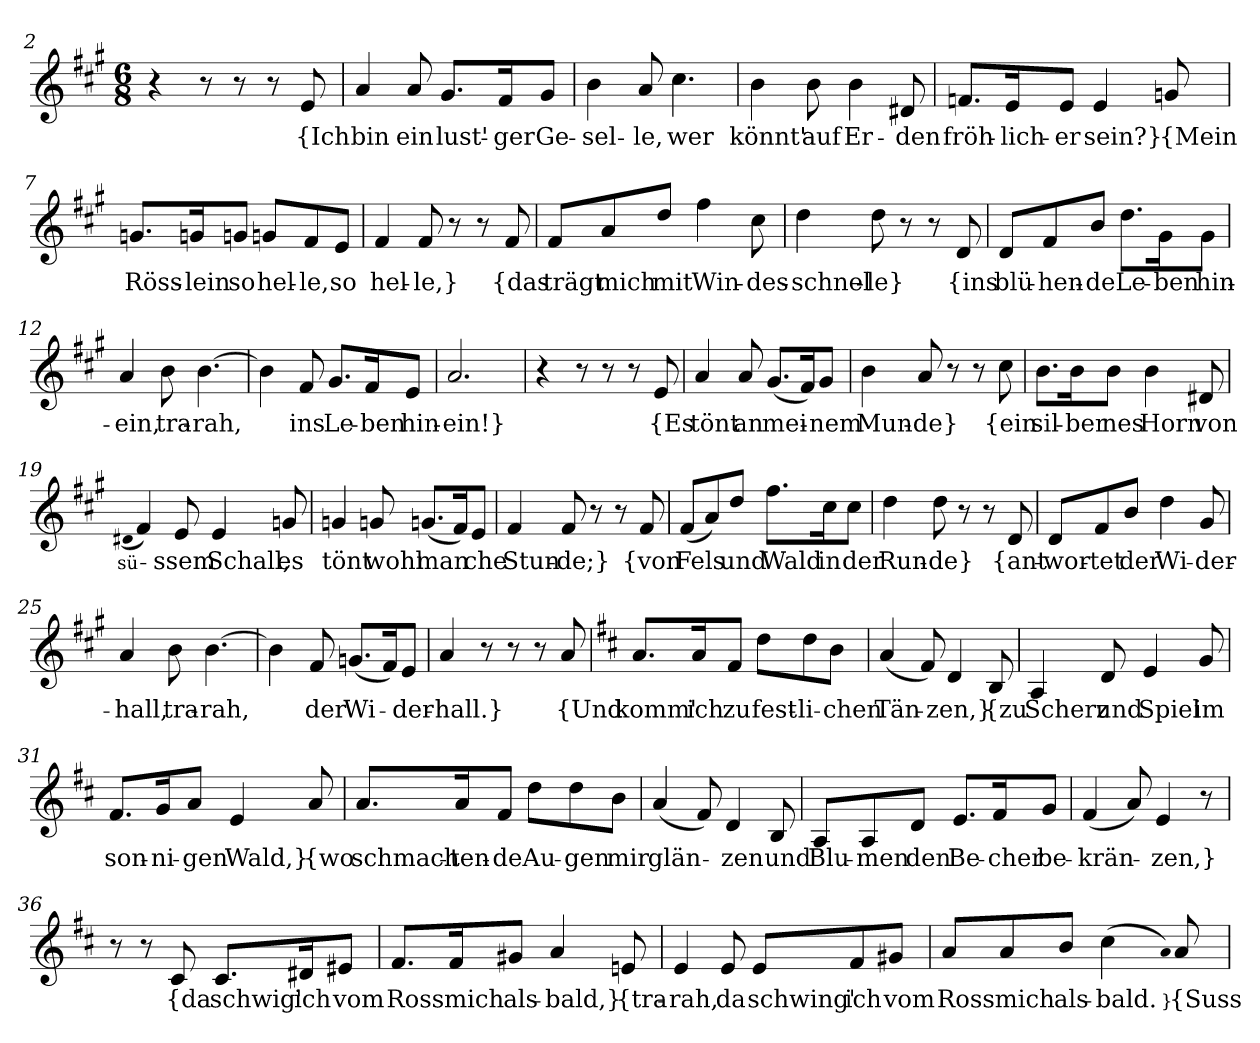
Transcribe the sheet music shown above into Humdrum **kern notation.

**kern	**text
*part1	*part1
*staff1	*staff1
*clefG2	*
*k[f#c#g#]	*
*M6/8	*
=2	=2
4r	.
8r	.
8r	.
8r	.
8e	{Ich
=3	=3
4a	bin
8a	ein
8.g#/L	lust'-
16f#/K	-ger
8g#/J	Ge-
=4	=4
4b	-sel-
8a	-le,
4.cc#	wer
=5	=5
4b	könnt'
8b	auf
4b	Er-
8d#X	-den
=6	=6
8.fn/L	fröh-
16e/K	-lich-
8e/J	-er
4e	sein?}
8gn	{Mein
=7	=7
8.gn/L	Röss-
16gn/K	-lein
8gn/J	so
8gn/L	hel-
8f#/	-le,
8e/J	so
=8	=8
4f#	hel-
8f#	-le,}
8r	.
8r	.
8f#	{das
=9	=9
8f#/L	trägt
8a/	mich
8dd/J	mit
4ff#	Win-
8cc#	-des-
=10	=10
4dd	-schnel-
8dd	-le}
8r	.
8r	.
8d	{ins
=11	=11
8d/L	blü-
8f#/	-hen-
8b/J	-de
8.dd\L	Le-
16g#\K	-ben
8g#\J	hin-
=12	=12
4a	-ein,
8b	tra-
[4.b	-rah,
=13	=13
4b]	.
8f#	ins
8.g#/L	Le-
16f#/K	-ben
8e/J	hin-
=14	=14
2.a	-ein!}
=15	=15
4r	.
8r	.
8r	.
8r	.
8e	{Es
=16	=16
4a	tönt
8a	an
(8.g#/L	mei-
16f#/K)	.
8g#/J	-nem
=17	=17
4b	Mun-
8a	-de}
8r	.
8r	.
8cc#	{ein
=18	=18
8.b\L	sil-
16b\K	-ber
8b\J	nes
4b	Horn
8d#X	von
=19	=19
(qd#X	sü-
4f#)	.
8e	-ssem
4e	Schall,
8gn	es
=20	=20
4gn	tönt
8gn	wohl
(8.gn/L	man
16f#/K)	.
8e/J	-che
=21	=21
4f#	Stun-
8f#	-de;}
8r	.
8r	.
8f#	{von
=22	=22
(8f#/L	Fels
8a/)	.
8dd/J	und
8.ff#\L	Wald
16cc#\K	in
8cc#\J	der
=23	=23
4dd	Run-
8dd	-de}
8r	.
8r	.
8d	{ant-
=24	=24
8d/L	-wor-
8f#/	-tet
8b/J	der
4dd	Wi-
8g#	-der-
=25	=25
4a	-hall,
8b	tra-
[4.b	-rah,
=26	=26
4b]	.
8f#	der
(8.gn/L	Wi-
16f#/K)	.
8e/J	-der-
=27	=27
4a	-hall.}
8r	.
8r	.
8r	.
8a	{Und
=28	=28
*k[f#c#]	*
8.a/L	komm'
16a/K	ich
8f#/J	zu
8dd\L	fest-
8dd\	-li-
8b\J	-chen
=29	=29
(4a	Tän-
8f#)	.
4d	-zen,}
8B	{zu
=30	=30
4A	Scherz
8d	und
4e	Spiel
8g	im
=31	=31
8.f#/L	son-
16g/K	-ni-
8a/J	-gen
4e	Wald,}
8a	{wo
=32	=32
8.a/L	schmach-
16a/K	-ten-
8f#/J	-de
8dd\L	Au-
8dd\	-gen
8b\J	mir
=33	=33
(4a	glän-
8f#)	.
4d	-zen
8B	und
=34	=34
8A/L	Blu-
8A/	-men
8d/J	den
8.e/L	Be-
16f#/K	-cher
8g/J	be-
=35	=35
(4f#	-krän-
8a)	.
4e	-zen,}
8r	.
=36	=36
8r	.
8r	.
8c#	{da
8.c#/L	schwig'
16d#X/K	ich
8e#X/J	vom
=37	=37
8.f#/L	Ross
16f#/K	mich
8g#X/J	als-
4a	-bald,}
8en	{tra-
=38	=38
4e	-rah,
8e	da
8e/L	schwing'
8f#/	ich
8g#X/J	vom
=39	=39
8a/L	Ross
8a/	mich
8b/J	als-
(4cc#	-bald.
qa)	}
8a	{Suss
=	=
*-	*-
